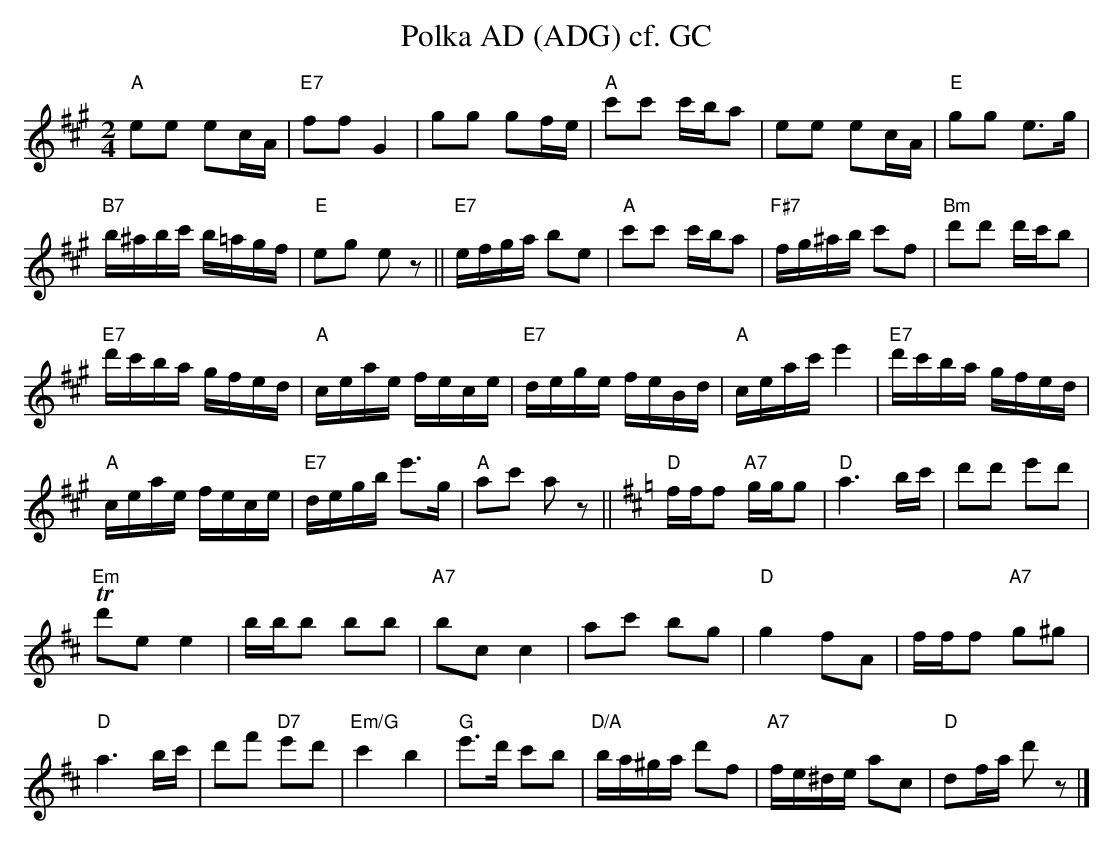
X:1
T:Polka AD (ADG) cf. GC
M:2/4
L:1/16
K:Amaj%%MIDI gchordon
"A"e2e2 e2cA | "E7"f2f2G4 | g2g2 g2fe | "A"c'2c'2 c'ba2 | e2e2 e2cA | "E"g2g2 e3g |
"B7"b^abc' b=agf | "E"e2g2 e2z2 || "E7"efga b2e2 | "A"c'2c'2 c'ba2 | "F#7"fg^ab c'2f2 | "Bm"d'2d'2 d'c'b2 |
"E7"d'c'ba gfed | "A"ceae fece | "E7"dege feBd | "A"ceac' e'4 | "E7"d'c'ba gfed |
"A"ceae fece | "E7"degb e'3g | "A"a2c'2 a2z2 || [K:Dmaj] "D"fff2 "A7"ggg2 | "D"a6bc' | d'2d'2 e'2d'2 |
"Em"Td'2e2e4 | bbb2 b2b2 | "A7"b2c2c4 | a2c'2 b2g2 | "D"g4 f2A2 | fff2 "A7"g2^g2 |
"D"a6bc' | d'2f'2 "D7"e'2d'2 | "Em/G"c'4b4 | "G"e'3d' c'2b2 | "D/A"ba^ga d'2f2 | "A7"fe^de a2c2 | "D"d2fa d'2z2 |]
